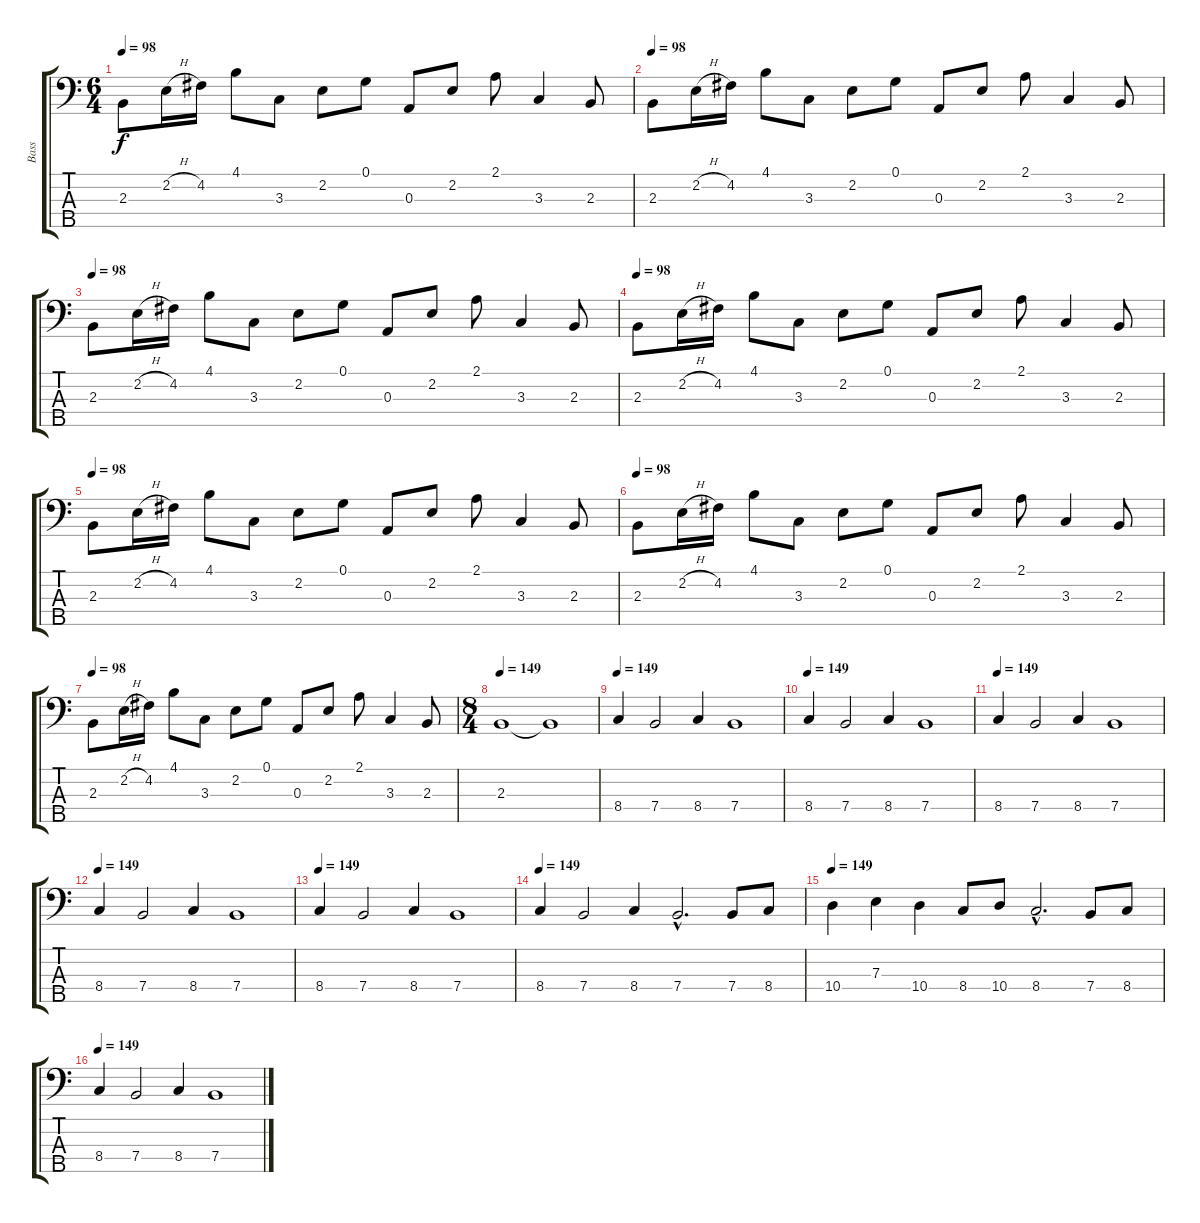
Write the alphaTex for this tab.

\track ("Bass" "Bass") {instrument electricbassfinger}
\staff {score tabs}
\tuning (G2 D2 A1 E1 B0) {hide}
\ts (6 4)
\tempo 98
\clef f4
\ks c
2.3.8{dy f} 2.2{h}.16 4.2.16 4.1.8 3.3.8 2.2.8 0.1.8 0.3.8 2.2.8 2.1.8 3.3.4 2.3.8 |
\tempo 98
2.3.8 2.2{h}.16 4.2.16 4.1.8 3.3.8 2.2.8 0.1.8 0.3.8 2.2.8 2.1.8 3.3.4 2.3.8 |
\tempo 98
2.3.8 2.2{h}.16 4.2.16 4.1.8 3.3.8 2.2.8 0.1.8 0.3.8 2.2.8 2.1.8 3.3.4 2.3.8 |
\tempo 98
2.3.8 2.2{h}.16 4.2.16 4.1.8 3.3.8 2.2.8 0.1.8 0.3.8 2.2.8 2.1.8 3.3.4 2.3.8 |
\tempo 98
2.3.8 2.2{h}.16 4.2.16 4.1.8 3.3.8 2.2.8 0.1.8 0.3.8 2.2.8 2.1.8 3.3.4 2.3.8 |
\tempo 98
2.3.8 2.2{h}.16 4.2.16 4.1.8 3.3.8 2.2.8 0.1.8 0.3.8 2.2.8 2.1.8 3.3.4 2.3.8 |
\tempo 98
2.3.8 2.2{h}.16 4.2.16 4.1.8 3.3.8 2.2.8 0.1.8 0.3.8 2.2.8 2.1.8 3.3.4 2.3.8 |
\ts (8 4)
\tempo 149
2.3.1 2.3{t}.1 |
\tempo 149
8.4.4 7.4.2 8.4.4 7.4.1 |
\tempo 149
8.4.4 7.4.2 8.4.4 7.4.1 |
\tempo 149
8.4.4 7.4.2 8.4.4 7.4.1 |
\tempo 149
8.4.4 7.4.2 8.4.4 7.4.1 |
\tempo 149
8.4.4 7.4.2 8.4.4 7.4.1 |
\tempo 149
8.4.4 7.4.2 8.4.4 7.4{hac}.2{d} 7.4.8 8.4.8 |
\tempo 149
10.4.4 7.3.4 10.4.4 8.4.8 10.4.8 8.4{hac}.2{d} 7.4.8 8.4.8 |
\tempo 149
8.4.4 7.4.2 8.4.4 7.4.1
